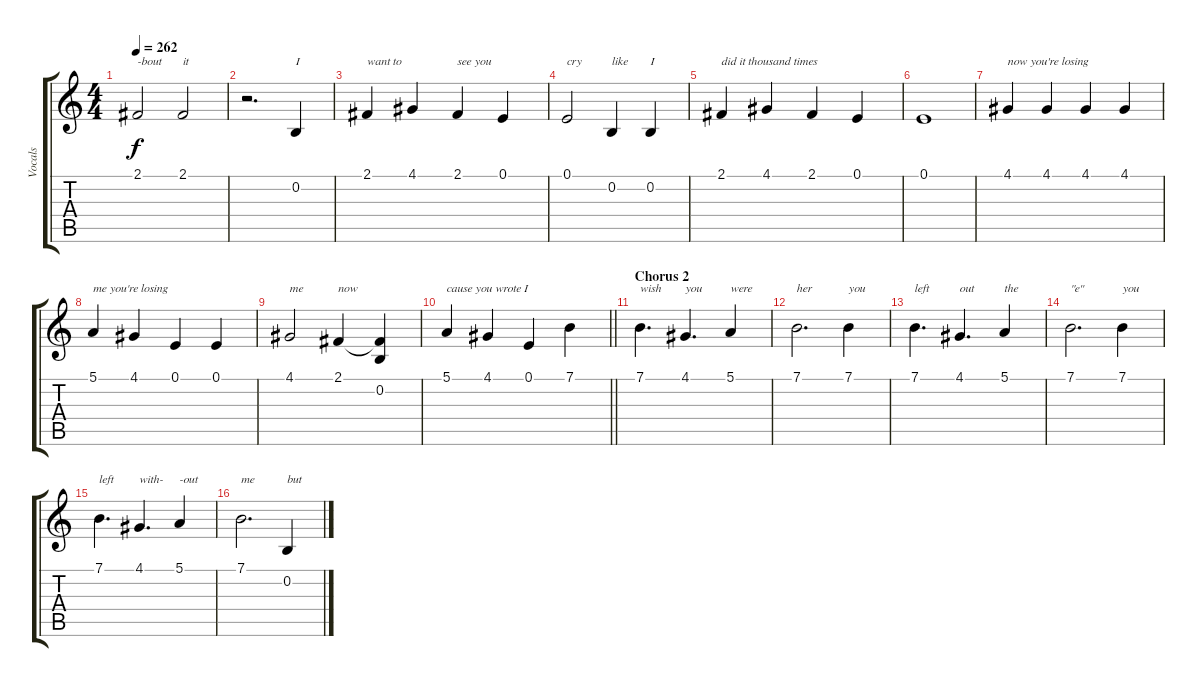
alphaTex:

\track ("Vocals" "Vocals") {instrument recorder}
\staff {score tabs}
\tuning (E4 B3 G3 D3 A2 E2) {hide}
\ts (4 4)
\tempo 262
\clef g2
\ks c
2.1.2{txt "-bout" dy f} 2.1.2{txt "it"} |
r.2{d} 0.2.4{txt "I"} |
2.1.4{txt "want to"} 4.1.4 2.1.4{txt "see you"} 0.1.4 |
0.1.2{txt "cry"} 0.2.4{txt "like"} 0.2.4{txt "I"} |
2.1.4{txt "did it thousand times"} 4.1.4 2.1.4 0.1.4 |
0.1.1 |
4.1.4{txt "now you're losing"} 4.1.4 4.1.4 4.1.4 |
5.1.4{txt "me you're losing"} 4.1.4 0.1.4 0.1.4 |
4.1.2{txt "me"} 2.1.4{txt "now"} (2.1{t} 0.2).4 |
\barLineRight lightlight
5.1.4{txt "cause you wrote I"} 4.1.4 0.1.4 7.1.4 |
\section ("" "Chorus 2")
7.1.4{d txt "wish"} 4.1.4{d txt "you"} 5.1.4{txt "were"} |
7.1.2{d txt "her"} 7.1.4{txt "you"} |
7.1.4{d txt "left"} 4.1.4{d txt "out"} 5.1.4{txt "the"} |
7.1.2{d txt "\"e\""} 7.1.4{txt "you"} |
7.1.4{d txt "left"} 4.1.4{d txt "with-"} 5.1.4{txt "-out"} |
7.1.2{d txt "me"} 0.2.4{txt "but"}
